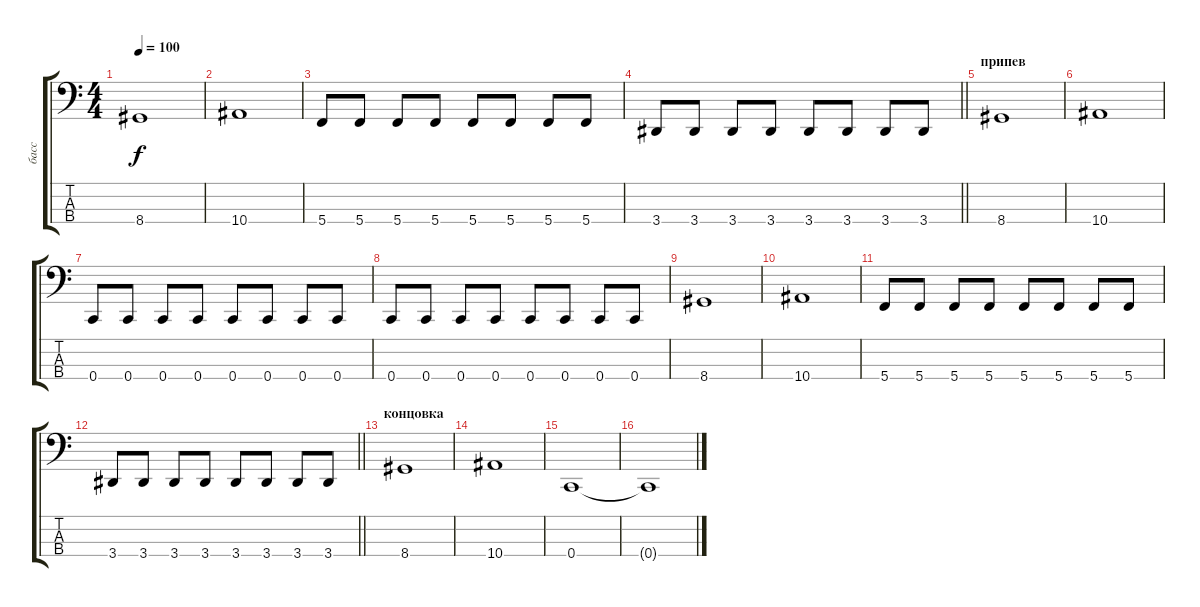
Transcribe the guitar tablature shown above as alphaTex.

\track ("басс" "басс") {instrument electricbassfinger}
\staff {score tabs}
\tuning (F2 C2 G1 C1) {hide}
\ts (4 4)
\tempo 100
\clef f4
\ks c
8.4.1{dy f} |
10.4.1 |
5.4.8 5.4.8 5.4.8 5.4.8 5.4.8 5.4.8 5.4.8 5.4.8 |
\barLineRight lightlight
3.4.8 3.4.8 3.4.8 3.4.8 3.4.8 3.4.8 3.4.8 3.4.8 |
\section ("" "припев")
8.4.1 |
10.4.1 |
0.4.8 0.4.8 0.4.8 0.4.8 0.4.8 0.4.8 0.4.8 0.4.8 |
0.4.8 0.4.8 0.4.8 0.4.8 0.4.8 0.4.8 0.4.8 0.4.8 |
8.4.1 |
10.4.1 |
5.4.8 5.4.8 5.4.8 5.4.8 5.4.8 5.4.8 5.4.8 5.4.8 |
\barLineRight lightlight
3.4.8 3.4.8 3.4.8 3.4.8 3.4.8 3.4.8 3.4.8 3.4.8 |
\section ("" "концовка")
8.4.1 |
10.4.1 |
0.4.1 |
0.4{t}.1
